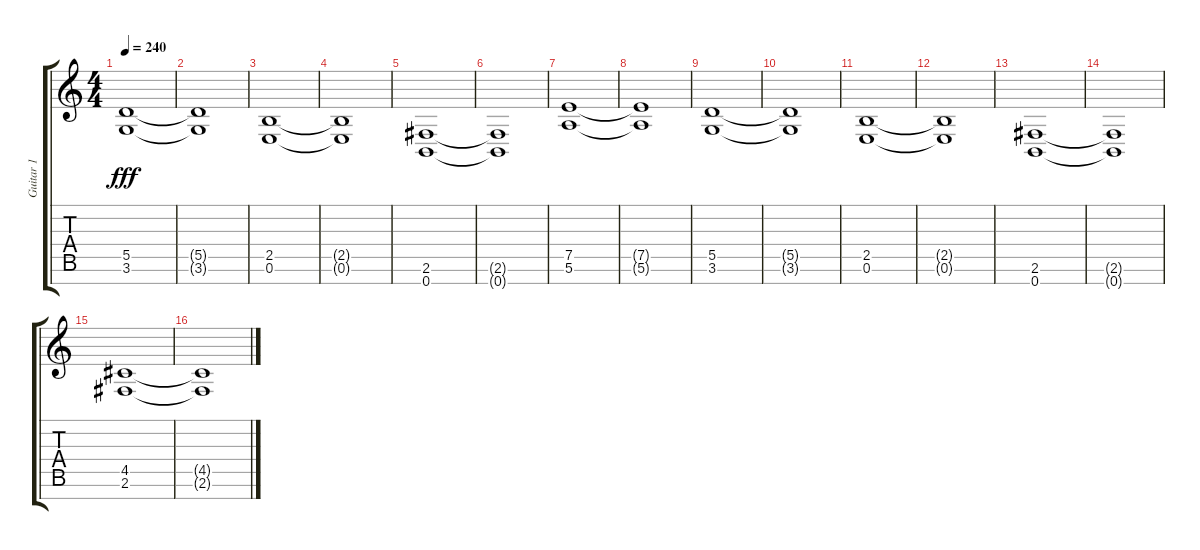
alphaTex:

\track ("Guitar 1" "Guitar 1") {instrument overdrivenguitar}
\staff {score tabs}
\tuning (E4 B3 G3 D3 A2 E2 B1) {hide}
\ts (4 4)
\tempo 240
\clef g2
\ks c
(5.5 3.6).1{dy fff} |
(5.5{t} 3.6{t}).1 |
(2.5 0.6).1 |
(2.5{t} 0.6{t}).1 |
(2.6 0.7).1 |
(2.6{t} 0.7{t}).1 |
(7.5 5.6).1 |
(7.5{t} 5.6{t}).1 |
(5.5 3.6).1 |
(5.5{t} 3.6{t}).1 |
(2.5 0.6).1 |
(2.5{t} 0.6{t}).1 |
(2.6 0.7).1 |
(2.6{t} 0.7{t}).1 |
(4.5 2.6).1 |
(4.5{t} 2.6{t}).1
